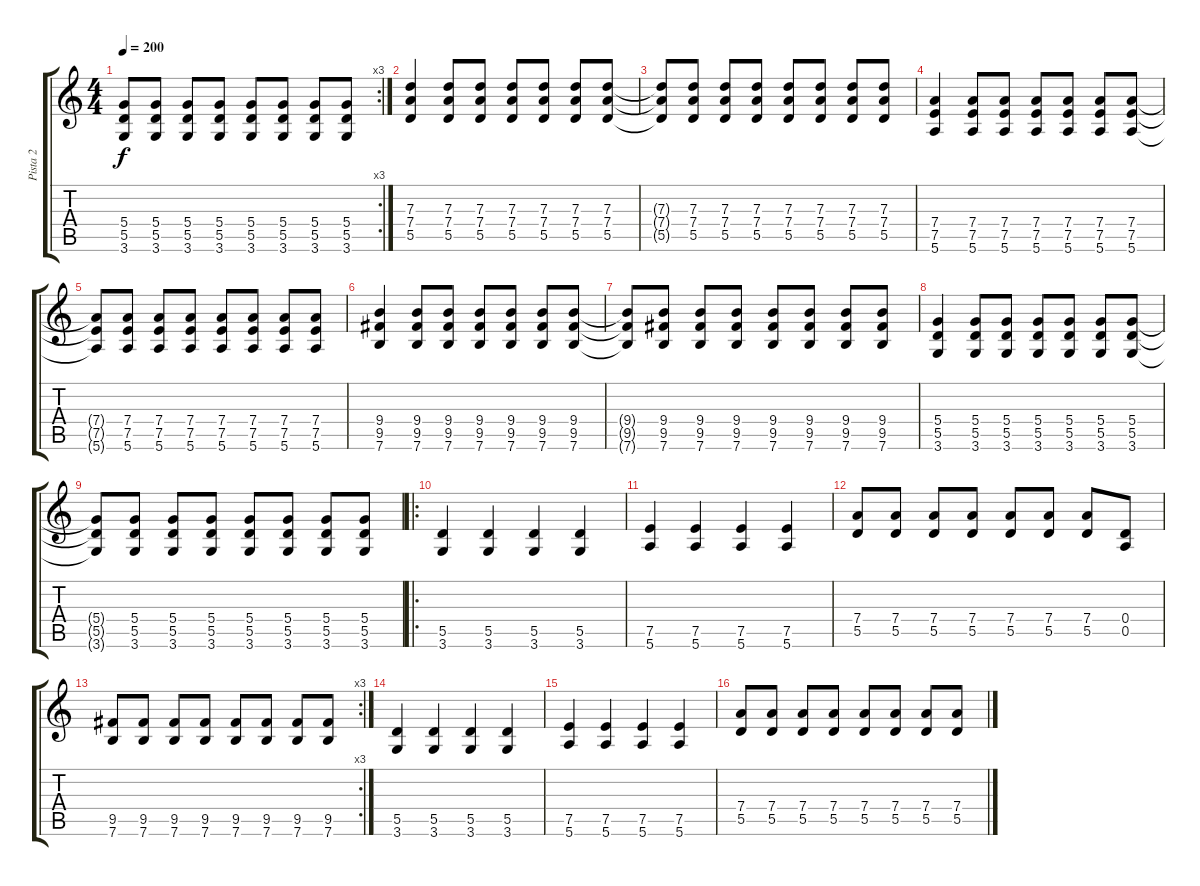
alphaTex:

\track ("Pista 2" "Pista 2") {instrument distortionguitar}
\staff {score tabs}
\tuning (E4 B3 G3 D3 A2 E2) {hide}
\rc 3
\ts (4 4)
\tempo 200
\clef g2
\ks c
(5.4{t} 5.5{t} 3.6{t}).8{dy f} (5.4 5.5 3.6).8 (5.4 5.5 3.6).8 (5.4 5.5 3.6).8 (5.4 5.5 3.6).8 (5.4 5.5 3.6).8 (5.4 5.5 3.6).8 (5.4 5.5 3.6).8 |
(7.3 7.4 5.5).4 (7.3 7.4 5.5).8 (7.3 7.4 5.5).8 (7.3 7.4 5.5).8 (7.3 7.4 5.5).8 (7.3 7.4 5.5).8 (7.3 7.4 5.5).8 |
(7.3{t} 7.4{t} 5.5{t}).8 (7.3 7.4 5.5).8 (7.3 7.4 5.5).8 (7.3 7.4 5.5).8 (7.3 7.4 5.5).8 (7.3 7.4 5.5).8 (7.3 7.4 5.5).8 (7.3 7.4 5.5).8 |
(7.4 7.5 5.6).4 (7.4 7.5 5.6).8 (7.4 7.5 5.6).8 (7.4 7.5 5.6).8 (7.4 7.5 5.6).8 (7.4 7.5 5.6).8 (7.4 7.5 5.6).8 |
(7.4{t} 7.5{t} 5.6{t}).8 (7.4 7.5 5.6).8 (7.4 7.5 5.6).8 (7.4 7.5 5.6).8 (7.4 7.5 5.6).8 (7.4 7.5 5.6).8 (7.4 7.5 5.6).8 (7.4 7.5 5.6).8 |
(9.4 9.5 7.6).4 (9.4 9.5 7.6).8 (9.4 9.5 7.6).8 (9.4 9.5 7.6).8 (9.4 9.5 7.6).8 (9.4 9.5 7.6).8 (9.4 9.5 7.6).8 |
(9.4{t} 9.5{t} 7.6{t}).8 (9.4 9.5 7.6).8 (9.4 9.5 7.6).8 (9.4 9.5 7.6).8 (9.4 9.5 7.6).8 (9.4 9.5 7.6).8 (9.4 9.5 7.6).8 (9.4 9.5 7.6).8 |
(5.4 5.5 3.6).4 (5.4 5.5 3.6).8 (5.4 5.5 3.6).8 (5.4 5.5 3.6).8 (5.4 5.5 3.6).8 (5.4 5.5 3.6).8 (5.4 5.5 3.6).8 |
(5.4{t} 5.5{t} 3.6{t}).8 (5.4 5.5 3.6).8 (5.4 5.5 3.6).8 (5.4 5.5 3.6).8 (5.4 5.5 3.6).8 (5.4 5.5 3.6).8 (5.4 5.5 3.6).8 (5.4 5.5 3.6).8 |
\ro
(5.5 3.6).4 (5.5 3.6).4 (5.5 3.6).4 (5.5 3.6).4 |
(7.5 5.6).4 (7.5 5.6).4 (7.5 5.6).4 (7.5 5.6).4 |
(7.4 5.5).8 (7.4 5.5).8 (7.4 5.5).8 (7.4 5.5).8 (7.4 5.5).8 (7.4 5.5).8 (7.4 5.5).8 (0.4 0.5).8 |
\rc 3
(9.5 7.6).8 (9.5 7.6).8 (9.5 7.6).8 (9.5 7.6).8 (9.5 7.6).8 (9.5 7.6).8 (9.5 7.6).8 (9.5 7.6).8 |
(5.5 3.6).4 (5.5 3.6).4 (5.5 3.6).4 (5.5 3.6).4 |
(7.5 5.6).4 (7.5 5.6).4 (7.5 5.6).4 (7.5 5.6).4 |
(7.4 5.5).8 (7.4 5.5).8 (7.4 5.5).8 (7.4 5.5).8 (7.4 5.5).8 (7.4 5.5).8 (7.4 5.5).8 (7.4 5.5).8
